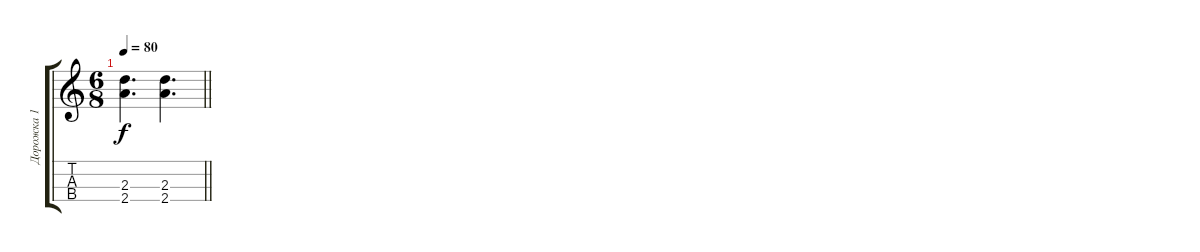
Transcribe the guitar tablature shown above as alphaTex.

\track ("Дорожка 1" "Дорожка 1") {instrument acousticguitarsteel}
\staff {score tabs}
\tuning (A4 E4 C4 G3) {hide}
\ts (6 8)
\tempo 80
\clef g2
\barLineRight lightlight
\ks c
(2.3 2.4).4{d dy f} (2.3 2.4).4{d}
